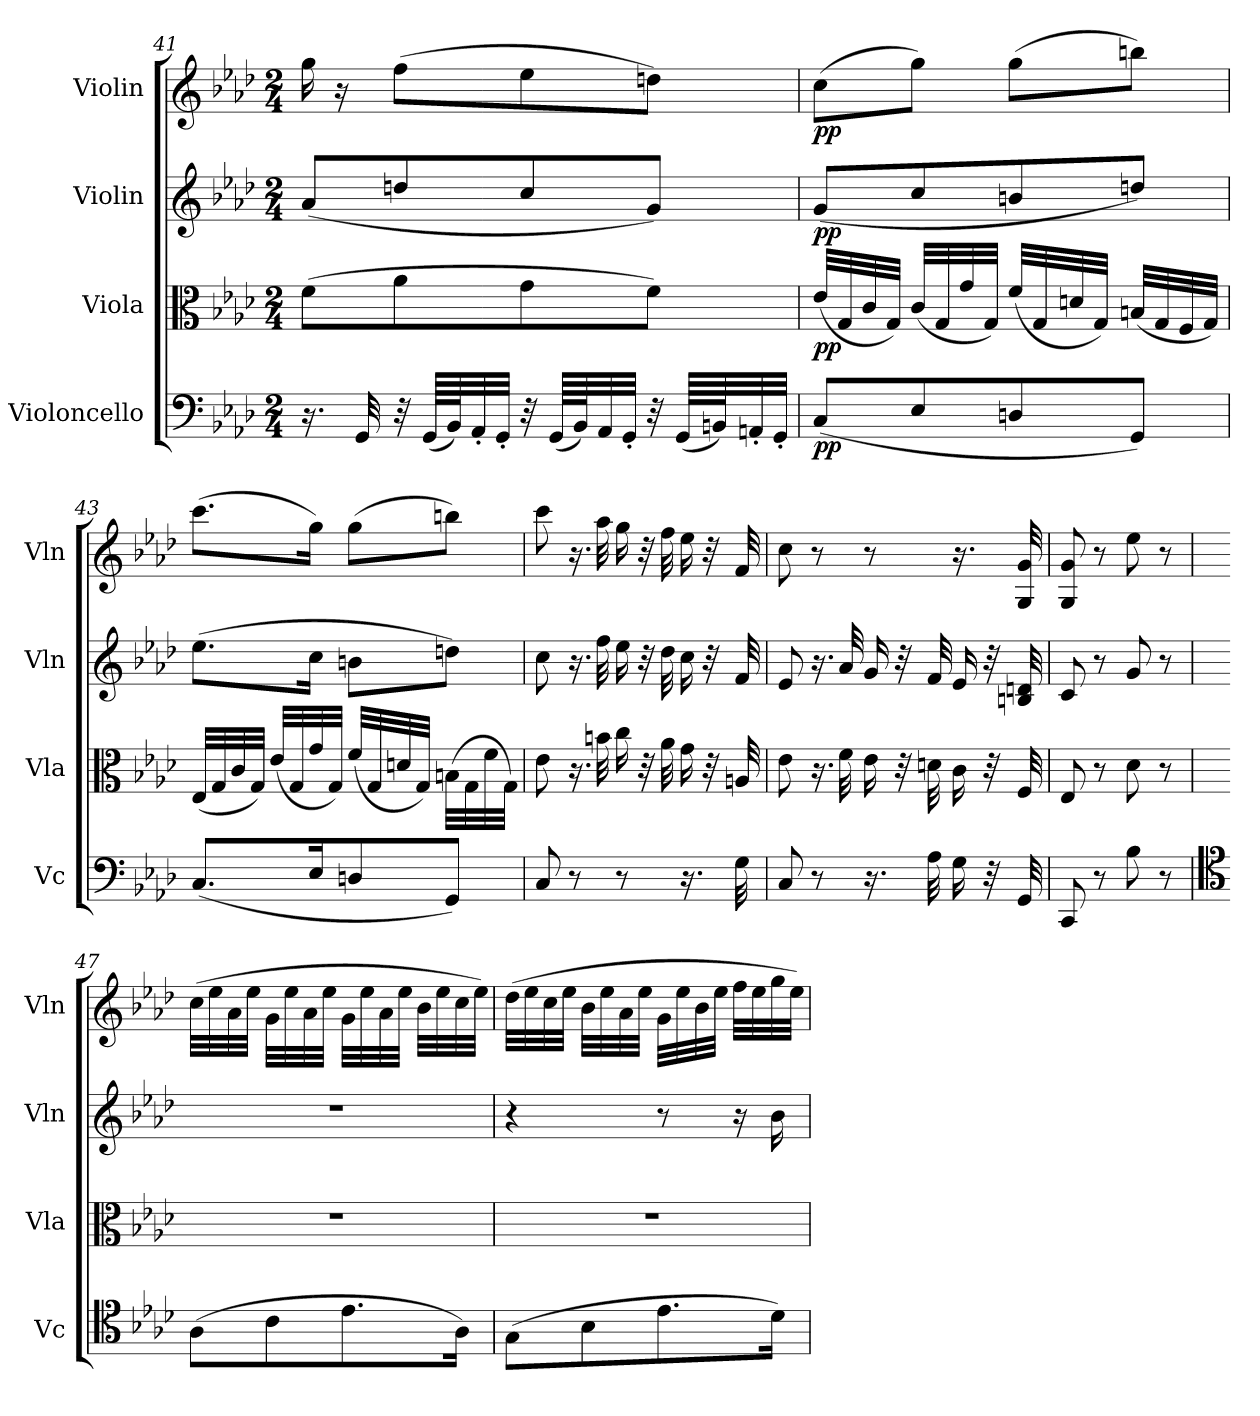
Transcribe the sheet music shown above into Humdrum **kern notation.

**kern	**dynam	**kern	**dynam	**kern	**dynam	**kern	**dynam
*part4	*part4	*part3	*part3	*part2	*part2	*part1	*part1
*staff4	*staff4	*staff3	*staff3	*staff2	*staff2	*staff1	*staff1
*I"Violoncello	*	*I"Viola	*	*I"Violin	*	*I"Violin	*
*I'Vc	*	*I'Vla	*	*I'Vln	*	*I'Vln	*
*clefF4	*	*clefC3	*	*clefG2	*	*clefG2	*
*k[b-e-a-d-]	*	*k[b-e-a-d-]	*	*k[b-e-a-d-]	*	*k[b-e-a-d-]	*
*f:	*	*f:	*	*f:	*	*f:	*
*M2/4	*	*M2/4	*	*M2/4	*	*M2/4	*
=41	=41	=41	=41	=41	=41	=41	=41
16.r	.	(8f\L	.	(8a-/L	.	16gg\	.
.	.	.	.	.	.	16r	.
32GG/	.	.	.	.	.	.	.
32r	.	8a-\	.	8ddn/	.	(8ff\L	.
(64GG/LLLL	.	.	.	.	.	.	.
64BB-/J)	.	.	.	.	.	.	.
32AA-'/	.	.	.	.	.	.	.
32GG'/JJJ	.	.	.	.	.	.	.
32r	.	8g\	.	8cc/	.	8ee-\	.
(64GG/LLLL	.	.	.	.	.	.	.
64BB-/J)	.	.	.	.	.	.	.
32AA-/	.	.	.	.	.	.	.
32GG'/JJJ	.	.	.	.	.	.	.
32r	.	8f\J)	.	8g/J)	.	8ddn\J)	.
(64GG/LLLL	.	.	.	.	.	.	.
64BBn/J)	.	.	.	.	.	.	.
32AAn'/	.	.	.	.	.	.	.
32GG'/JJJ	.	.	.	.	.	.	.
=42	=42	=42	=42	=42	=42	=42	=42
(8C/L	pp	(32e-/LLL	pp	(8g/L	pp	(8cc\L	pp
.	.	32G/	.	.	.	.	.
.	.	32c/	.	.	.	.	.
.	.	32G/JJJ)	.	.	.	.	.
8E-/	.	(32c/LLL	.	8cc/	.	8gg\J)	.
.	.	32G/	.	.	.	.	.
.	.	32g/	.	.	.	.	.
.	.	32G/JJJ)	.	.	.	.	.
8Dn/	.	(32f/LLL	.	8bn/	.	(8gg\L	.
.	.	32G/	.	.	.	.	.
.	.	32dn/	.	.	.	.	.
.	.	32G/JJJ)	.	.	.	.	.
8GG/J)	.	(32Bn/LLL	.	8ddn/J)	.	8bbn\J)	.
.	.	32G/	.	.	.	.	.
.	.	32F/	.	.	.	.	.
.	.	32G/JJJ)	.	.	.	.	.
=43	=43	=43	=43	=43	=43	=43	=43
(8.C/L	.	(32E-/LLL	.	(8.ee-\L	.	(8.ccc\L	.
.	.	32G/	.	.	.	.	.
.	.	32c/	.	.	.	.	.
.	.	32G/JJJ)	.	.	.	.	.
.	.	(32e-/LLL	.	.	.	.	.
.	.	32G/	.	.	.	.	.
16E-/K	.	32g/	.	16cc\Jk	.	16gg\Jk)	.
.	.	32G/JJJ)	.	.	.	.	.
8Dn/	.	(32f/LLL	.	8bn\L	.	(8gg\L	.
.	.	32G/	.	.	.	.	.
.	.	32dn/	.	.	.	.	.
.	.	32G/JJJ)	.	.	.	.	.
8GG/J)	.	(32Bn\LLL	.	8ddn\J)	.	8bbn\J)	.
.	.	32G\	.	.	.	.	.
.	.	32f\	.	.	.	.	.
.	.	32G\JJJ)	.	.	.	.	.
=44	=44	=44	=44	=44	=44	=44	=44
8C/	.	8e-\	.	8cc\	.	8ccc\	.
8r	.	16.r	.	16.r	.	16.r	.
.	.	32bn\	.	32ff\	.	32aa-\	.
8r	.	16cc\	.	16ee-\	.	16gg\	.
.	.	32r	.	32r	.	32r	.
.	.	32a-\	.	32dd-\	.	32ff\	.
16.r	.	16g\	.	16cc\	.	16ee-\	.
.	.	32r	.	32r	.	32r	.
32G\	.	32An/	.	32f/	.	32f/	.
=45	=45	=45	=45	=45	=45	=45	=45
8C/	.	8e-\	.	8e-/	.	8cc\	.
8r	.	16.r	.	16.r	.	8r	.
.	.	32f\	.	32a-/	.	.	.
16.r	.	16e-\	.	16g/	.	8r	.
.	.	32r	.	32r	.	.	.
32A-\	.	32dn\	.	32f/	.	.	.
16G\	.	16c\	.	16e-/	.	16.r	.
32r	.	32r	.	32r	.	.	.
32GG/	.	32F/	.	32Bn/ 32dn/	.	32G/ 32g/	.
=46	=46	=46	=46	=46	=46	=46	=46
8CC/	.	8E-/	.	8c/	.	8G/ 8g/	.
8r	.	8r	.	8r	.	8r	.
8B-\	.	8d-\	.	8g/	.	8ee-\	.
8r	.	8r	.	8r	.	8r	.
=47	=47	=47	=47	=47	=47	=47	=47
*clefC4	*	*	*	*	*	*	*
(8A-\L	.	2r	.	2r	.	(32cc\LLL	.
.	.	.	.	.	.	32ee-\	.
.	.	.	.	.	.	32a-\	.
.	.	.	.	.	.	32ee-\JJJ	.
8c\	.	.	.	.	.	32g\LLL	.
.	.	.	.	.	.	32ee-\	.
.	.	.	.	.	.	32a-\	.
.	.	.	.	.	.	32ee-\JJJ	.
8.e-\	.	.	.	.	.	32g\LLL	.
.	.	.	.	.	.	32ee-\	.
.	.	.	.	.	.	32a-\	.
.	.	.	.	.	.	32ee-\JJJ	.
.	.	.	.	.	.	32b-\LLL	.
.	.	.	.	.	.	32ee-\	.
16A-\Jk)	.	.	.	.	.	32cc\	.
.	.	.	.	.	.	32ee-\JJJ)	.
=48	=48	=48	=48	=48	=48	=48	=48
(8G\L	.	2r	.	4r	.	(32dd-\LLL	.
.	.	.	.	.	.	32ee-\	.
.	.	.	.	.	.	32cc\	.
.	.	.	.	.	.	32ee-\JJJ	.
8B-\	.	.	.	.	.	32b-\LLL	.
.	.	.	.	.	.	32ee-\	.
.	.	.	.	.	.	32a-\	.
.	.	.	.	.	.	32ee-\JJJ	.
8.e-\	.	.	.	8r	.	32g\LLL	.
.	.	.	.	.	.	32ee-\	.
.	.	.	.	.	.	32b-\	.
.	.	.	.	.	.	32ee-\JJJ	.
.	.	.	.	16r	.	32ff\LLL	.
.	.	.	.	.	.	32ee-\	.
16d-\Jk)	.	.	.	16b-\	.	32gg\	.
.	.	.	.	.	.	32ee-\JJJ)	.
=	=	=	=	=	=	=	=
*-	*-	*-	*-	*-	*-	*-	*-
